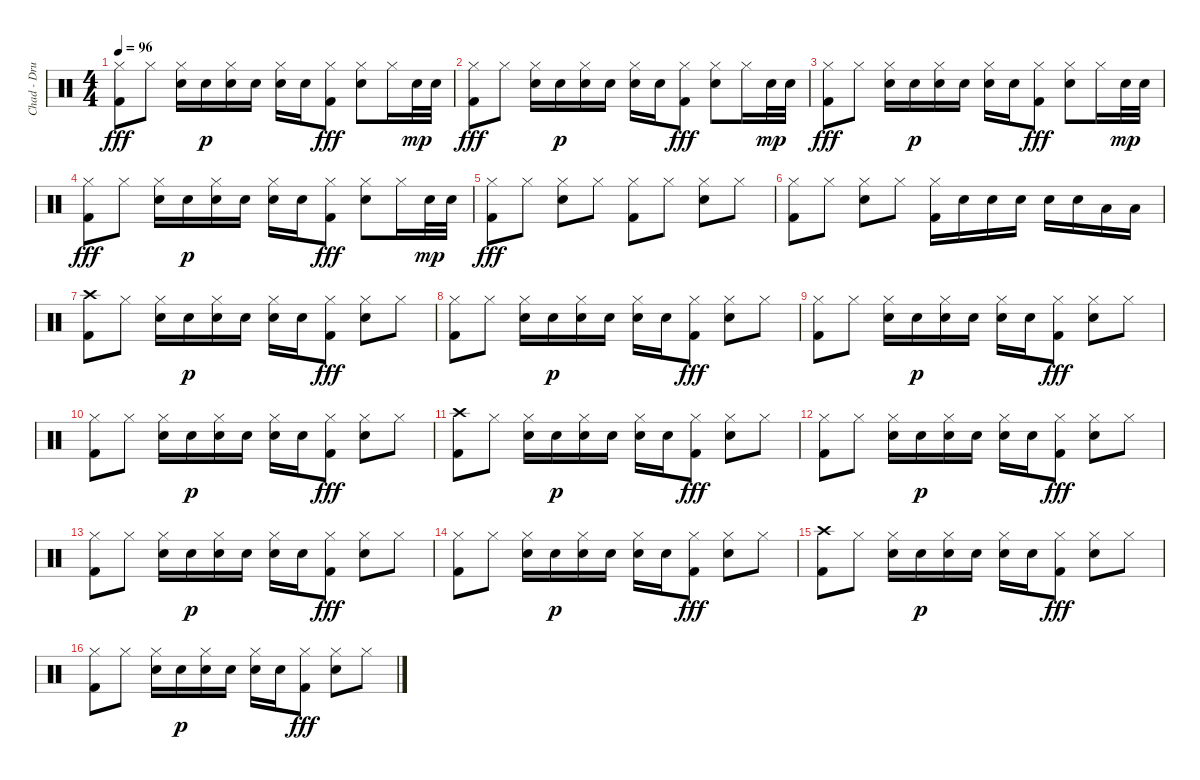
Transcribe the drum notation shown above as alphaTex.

\track ("Chad - Drums" "Chad - Dru") {instrument percussion}
\staff {score}
\articulation defaults
\ts (4 4)
\tempo 96
\clef neutral
\ks c
("Hi-Hat (closed)" "Kick (hit) 2").8{dy fff} "Hi-Hat (closed)".8 ("Hi-Hat (closed)" "Snare (hit) 2").16 "Snare (hit) 2".16{dy p} ("Hi-Hat (closed)" "Snare (hit) 2").16 "Snare (hit) 2".16 ("Hi-Hat (closed)" "Snare (hit) 2").16 "Snare (hit) 2".16 ("Hi-Hat (closed)" "Kick (hit) 2").8{dy fff} ("Hi-Hat (closed)" "Snare (hit) 2").8 "Hi-Hat (closed)".16 "Snare (hit) 2".32{dy mp} "Snare (hit) 2".32 |
("Hi-Hat (closed)" "Kick (hit) 2").8{dy fff} "Hi-Hat (closed)".8 ("Hi-Hat (closed)" "Snare (hit) 2").16 "Snare (hit) 2".16{dy p} ("Hi-Hat (closed)" "Snare (hit) 2").16 "Snare (hit) 2".16 ("Hi-Hat (closed)" "Snare (hit) 2").16 "Snare (hit) 2".16 ("Hi-Hat (closed)" "Kick (hit) 2").8{dy fff} ("Hi-Hat (closed)" "Snare (hit) 2").8 "Hi-Hat (closed)".16 "Snare (hit) 2".32{dy mp} "Snare (hit) 2".32 |
("Hi-Hat (closed)" "Kick (hit) 2").8{dy fff} "Hi-Hat (closed)".8 ("Hi-Hat (closed)" "Snare (hit) 2").16 "Snare (hit) 2".16{dy p} ("Hi-Hat (closed)" "Snare (hit) 2").16 "Snare (hit) 2".16 ("Hi-Hat (closed)" "Snare (hit) 2").16 "Snare (hit) 2".16 ("Hi-Hat (closed)" "Kick (hit) 2").8{dy fff} ("Hi-Hat (closed)" "Snare (hit) 2").8 "Hi-Hat (closed)".16 "Snare (hit) 2".32{dy mp} "Snare (hit) 2".32 |
("Hi-Hat (closed)" "Kick (hit) 2").8{dy fff} "Hi-Hat (closed)".8 ("Hi-Hat (closed)" "Snare (hit) 2").16 "Snare (hit) 2".16{dy p} ("Hi-Hat (closed)" "Snare (hit) 2").16 "Snare (hit) 2".16 ("Hi-Hat (closed)" "Snare (hit) 2").16 "Snare (hit) 2".16 ("Hi-Hat (closed)" "Kick (hit) 2").8{dy fff} ("Hi-Hat (closed)" "Snare (hit) 2").8 "Hi-Hat (closed)".16 "Snare (hit) 2".32{dy mp} "Snare (hit) 2".32 |
("Hi-Hat (closed)" "Kick (hit) 2").8{dy fff} "Hi-Hat (closed)".8 ("Hi-Hat (closed)" "Snare (hit) 2").8 "Hi-Hat (closed)".8 ("Hi-Hat (closed)" "Kick (hit) 2").8 "Hi-Hat (closed)".8 ("Hi-Hat (closed)" "Snare (hit) 2").8 "Hi-Hat (closed)".8 |
("Hi-Hat (closed)" "Kick (hit) 2").8 "Hi-Hat (closed)".8 ("Hi-Hat (closed)" "Snare (hit) 2").8 "Hi-Hat (closed)".8 ("Hi-Hat (closed)" "Kick (hit) 2").16 "Snare (hit) 2".16 "Snare (hit) 2".16 "Snare (hit) 2".16 "Snare (hit) 2".16 "Snare (hit) 2".16 "Low Floor Tom (hit)".16 "Low Floor Tom (hit)".16 |
("Crash high (hit)" "Kick (hit) 2").8 "Hi-Hat (closed)".8 ("Hi-Hat (closed)" "Snare (hit) 2").16 "Snare (hit) 2".16{dy p} ("Hi-Hat (closed)" "Snare (hit) 2").16 "Snare (hit) 2".16 ("Hi-Hat (closed)" "Snare (hit) 2").16 "Snare (hit) 2".16 ("Hi-Hat (closed)" "Kick (hit) 2").8{dy fff} ("Hi-Hat (closed)" "Snare (hit) 2").8 "Hi-Hat (closed)".8 |
("Hi-Hat (closed)" "Kick (hit) 2").8 "Hi-Hat (closed)".8 ("Hi-Hat (closed)" "Snare (hit) 2").16 "Snare (hit) 2".16{dy p} ("Hi-Hat (closed)" "Snare (hit) 2").16 "Snare (hit) 2".16 ("Hi-Hat (closed)" "Snare (hit) 2").16 "Snare (hit) 2".16 ("Hi-Hat (closed)" "Kick (hit) 2").8{dy fff} ("Hi-Hat (closed)" "Snare (hit) 2").8 "Hi-Hat (closed)".8 |
("Hi-Hat (closed)" "Kick (hit) 2").8 "Hi-Hat (closed)".8 ("Hi-Hat (closed)" "Snare (hit) 2").16 "Snare (hit) 2".16{dy p} ("Hi-Hat (closed)" "Snare (hit) 2").16 "Snare (hit) 2".16 ("Hi-Hat (closed)" "Snare (hit) 2").16 "Snare (hit) 2".16 ("Hi-Hat (closed)" "Kick (hit) 2").8{dy fff} ("Hi-Hat (closed)" "Snare (hit) 2").8 "Hi-Hat (closed)".8 |
("Hi-Hat (closed)" "Kick (hit) 2").8 "Hi-Hat (closed)".8 ("Hi-Hat (closed)" "Snare (hit) 2").16 "Snare (hit) 2".16{dy p} ("Hi-Hat (closed)" "Snare (hit) 2").16 "Snare (hit) 2".16 ("Hi-Hat (closed)" "Snare (hit) 2").16 "Snare (hit) 2".16 ("Hi-Hat (closed)" "Kick (hit) 2").8{dy fff} ("Hi-Hat (closed)" "Snare (hit) 2").8 "Hi-Hat (closed)".8 |
("Crash high (hit)" "Kick (hit) 2").8 "Hi-Hat (closed)".8 ("Hi-Hat (closed)" "Snare (hit) 2").16 "Snare (hit) 2".16{dy p} ("Hi-Hat (closed)" "Snare (hit) 2").16 "Snare (hit) 2".16 ("Hi-Hat (closed)" "Snare (hit) 2").16 "Snare (hit) 2".16 ("Hi-Hat (closed)" "Kick (hit) 2").8{dy fff} ("Hi-Hat (closed)" "Snare (hit) 2").8 "Hi-Hat (closed)".8 |
("Hi-Hat (closed)" "Kick (hit) 2").8 "Hi-Hat (closed)".8 ("Hi-Hat (closed)" "Snare (hit) 2").16 "Snare (hit) 2".16{dy p} ("Hi-Hat (closed)" "Snare (hit) 2").16 "Snare (hit) 2".16 ("Hi-Hat (closed)" "Snare (hit) 2").16 "Snare (hit) 2".16 ("Hi-Hat (closed)" "Kick (hit) 2").8{dy fff} ("Hi-Hat (closed)" "Snare (hit) 2").8 "Hi-Hat (closed)".8 |
("Hi-Hat (closed)" "Kick (hit) 2").8 "Hi-Hat (closed)".8 ("Hi-Hat (closed)" "Snare (hit) 2").16 "Snare (hit) 2".16{dy p} ("Hi-Hat (closed)" "Snare (hit) 2").16 "Snare (hit) 2".16 ("Hi-Hat (closed)" "Snare (hit) 2").16 "Snare (hit) 2".16 ("Hi-Hat (closed)" "Kick (hit) 2").8{dy fff} ("Hi-Hat (closed)" "Snare (hit) 2").8 "Hi-Hat (closed)".8 |
("Hi-Hat (closed)" "Kick (hit) 2").8 "Hi-Hat (closed)".8 ("Hi-Hat (closed)" "Snare (hit) 2").16 "Snare (hit) 2".16{dy p} ("Hi-Hat (closed)" "Snare (hit) 2").16 "Snare (hit) 2".16 ("Hi-Hat (closed)" "Snare (hit) 2").16 "Snare (hit) 2".16 ("Hi-Hat (closed)" "Kick (hit) 2").8{dy fff} ("Hi-Hat (closed)" "Snare (hit) 2").8 "Hi-Hat (closed)".8 |
("Crash high (hit)" "Kick (hit) 2").8 "Hi-Hat (closed)".8 ("Hi-Hat (closed)" "Snare (hit) 2").16 "Snare (hit) 2".16{dy p} ("Hi-Hat (closed)" "Snare (hit) 2").16 "Snare (hit) 2".16 ("Hi-Hat (closed)" "Snare (hit) 2").16 "Snare (hit) 2".16 ("Hi-Hat (closed)" "Kick (hit) 2").8{dy fff} ("Hi-Hat (closed)" "Snare (hit) 2").8 "Hi-Hat (closed)".8 |
("Hi-Hat (closed)" "Kick (hit) 2").8 "Hi-Hat (closed)".8 ("Hi-Hat (closed)" "Snare (hit) 2").16 "Snare (hit) 2".16{dy p} ("Hi-Hat (closed)" "Snare (hit) 2").16 "Snare (hit) 2".16 ("Hi-Hat (closed)" "Snare (hit) 2").16 "Snare (hit) 2".16 ("Hi-Hat (closed)" "Kick (hit) 2").8{dy fff} ("Hi-Hat (closed)" "Snare (hit) 2").8 "Hi-Hat (closed)".8
